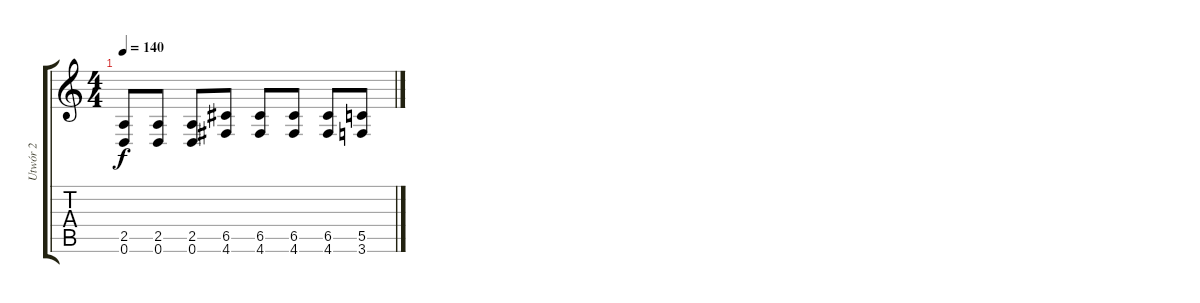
\track ("Utwór 2" "Utwór 2") {instrument distortionguitar}
\staff {score tabs}
\tuning (D4 A3 F3 C3 G2 D2) {hide}
\ts (4 4)
\tempo 140
\clef g2
\ks c
(2.5 0.6).8{dy f} (2.5 0.6).8 (2.5 0.6).8 (6.5 4.6).8 (6.5 4.6).8 (6.5 4.6).8 (6.5 4.6).8 (5.5 3.6).8
